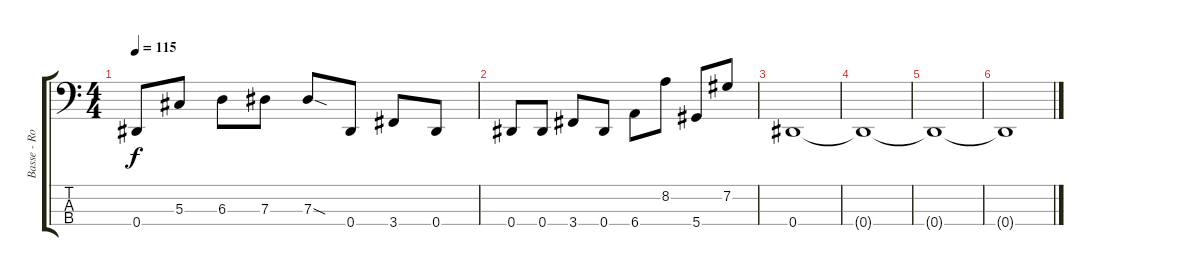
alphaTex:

\track ("Basse - Robert Trujillo" "Basse - Ro") {instrument electricbasspick}
\staff {score tabs}
\tuning (Gb2 Db2 Ab1 Eb1) {hide}
\ts (4 4)
\tempo 115
\clef f4
\ks c
0.4.8{dy f} 5.3.8 6.3.8 7.3.8 7.3{sod}.8 0.4.8 3.4.8 0.4.8 |
0.4.8 0.4.8 3.4.8 0.4.8 6.4.8 8.2.8 5.4.8 7.2.8 |
0.4.1 |
0.4{t}.1 |
0.4{t}.1 |
0.4{t}.1
